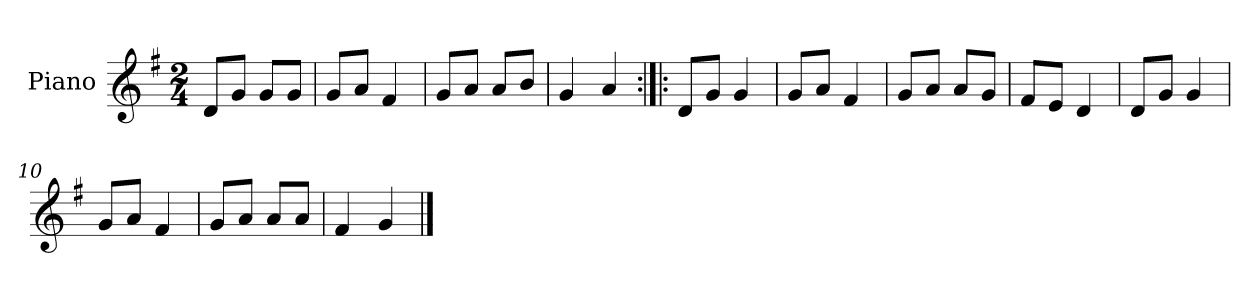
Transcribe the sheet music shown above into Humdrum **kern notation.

**kern
*part1
*staff1
*I"Piano
*I'Pno.
*clefG2
*k[f#]
*M2/4
=1
8d/L
8g/J
8g/L
8g/J
=2
8g/L
8a/J
4f#/
=3
8g/L
8a/J
8a/L
8b/J
=4
4g/
4a/
=5:|!|:
8d/L
8g/J
4g/
=6
8g/L
8a/J
4f#/
=7
8g/L
8a/J
8a/L
8g/J
=8
8f#/L
8e/J
4d/
=9
8d/L
8g/J
4g/
=10
8g/L
8a/J
4f#/
!!LO:LB:g=z
=11
8g/L
8a/J
8a/L
8a/J
=12
4f#/
4g/
==
*-
